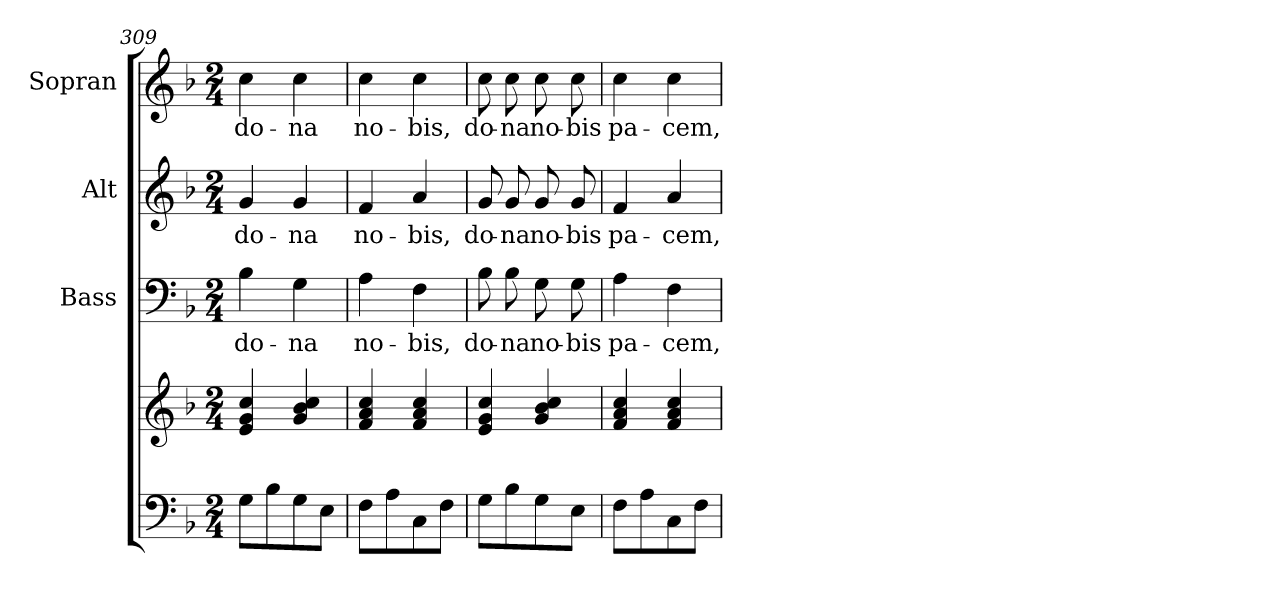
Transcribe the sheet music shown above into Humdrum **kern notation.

**kern	**kern	**kern	**text	**kern	**text	**kern	**text
*part4	*part4	*part3	*part3	*part2	*part2	*part1	*part1
*staff5	*staff4	*staff3	*staff3	*staff2	*staff2	*staff1	*staff1
*	*	*I"Bass	*	*I"Alt	*	*I"Sopran	*
*	*	*I'B.	*	*I'A.	*	*I'S.	*
*clefF4	*clefG2	*clefF4	*	*clefG2	*	*clefG2	*
*k[b-]	*k[b-]	*k[b-]	*	*k[b-]	*	*k[b-]	*
*F:	*F:	*F:	*	*F:	*	*F:	*
*M2/4	*M2/4	*M2/4	*	*M2/4	*	*M2/4	*
=309	=309	=309	=309	=309	=309	=309	=309
!	!	!	!LO:LY:b	!	!LO:LY:b	!	!LO:LY:b
8G\L	4e/ 4g/ 4cc/	4B-\	do-	4g/	do-	4cc\	do-
8B-\	.	.	.	.	.	.	.
!	!	!	!LO:LY:b	!	!LO:LY:b	!	!LO:LY:b
8G\	4g/ 4b-/ 4cc/	4G\	-na	4g/	-na	4cc\	-na
8E\J	.	.	.	.	.	.	.
=310	=310	=310	=310	=310	=310	=310	=310
!	!	!	!LO:LY:b	!	!LO:LY:b	!	!LO:LY:b
8F\L	4f/ 4a/ 4cc/	4A\	no-	4f/	no-	4cc\	no-
8A\	.	.	.	.	.	.	.
!	!	!	!LO:LY:b	!	!LO:LY:b	!	!LO:LY:b
8C\	4f/ 4a/ 4cc/	4F\	-bis,	4a/	-bis,	4cc\	-bis,
8F\J	.	.	.	.	.	.	.
=311	=311	=311	=311	=311	=311	=311	=311
!	!	!	!LO:LY:b	!	!LO:LY:b	!	!LO:LY:b
8G\L	4e/ 4g/ 4cc/	8B-\	do-	8g/	do-	8cc\	do-
!	!	!	!LO:LY:b	!	!LO:LY:b	!	!LO:LY:b
8B-\	.	8B-\	-na	8g/	-na	8cc\	-na
!	!	!	!LO:LY:b	!	!LO:LY:b	!	!LO:LY:b
8G\	4g/ 4b-/ 4cc/	8G\	no-	8g/	no-	8cc\	no-
!	!	!	!LO:LY:b	!	!LO:LY:b	!	!LO:LY:b
8E\J	.	8G\	-bis	8g/	-bis	8cc\	-bis
=312	=312	=312	=312	=312	=312	=312	=312
!	!	!	!LO:LY:b	!	!LO:LY:b	!	!LO:LY:b
8F\L	4f/ 4a/ 4cc/	4A\	pa-	4f/	pa-	4cc\	pa-
8A\	.	.	.	.	.	.	.
!	!	!	!LO:LY:b	!	!LO:LY:b	!	!LO:LY:b
8C\	4f/ 4a/ 4cc/	4F\	-cem,	4a/	-cem,	4cc\	-cem,
8F\J	.	.	.	.	.	.	.
=	=	=	=	=	=	=	=
*-	*-	*-	*-	*-	*-	*-	*-
